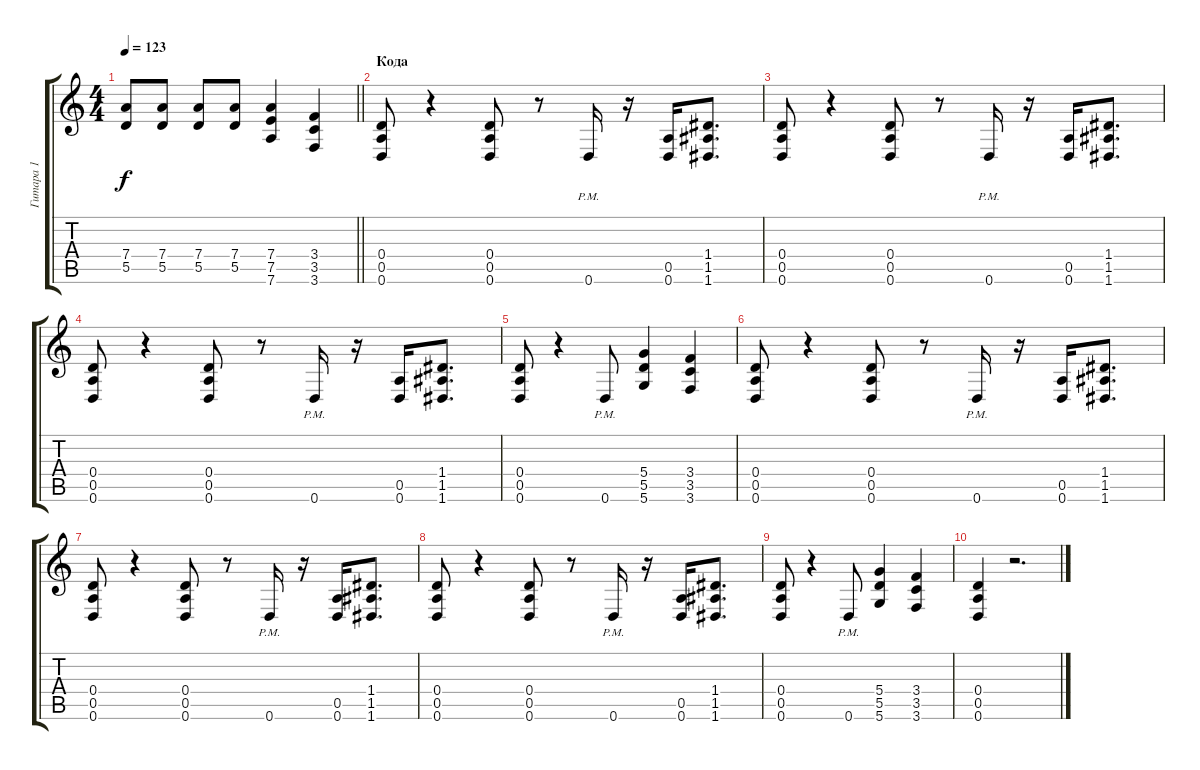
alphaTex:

\track ("Гитара 1" "Гитара 1") {instrument overdrivenguitar}
\staff {score tabs}
\tuning (E4 B3 G3 D3 A2 D2) {hide}
\ts (4 4)
\tempo 123
\clef g2
\barLineRight lightlight
\ks c
(7.4 5.5).8{dy f} (7.4 5.5).8 (7.4 5.5).8 (7.4 5.5).8 (7.4 7.5 7.6).4 (3.4 3.5 3.6).4 |
\section ("" "Кода")
(0.4 0.5 0.6).8 r.4 (0.4 0.5 0.6).8 r.8 0.6{pm}.16 r.16 (0.5 0.6).16 (1.4 1.5 1.6).8{d} |
(0.4 0.5 0.6).8 r.4 (0.4 0.5 0.6).8 r.8 0.6{pm}.16 r.16 (0.5 0.6).16 (1.4 1.5 1.6).8{d} |
(0.4 0.5 0.6).8 r.4 (0.4 0.5 0.6).8 r.8 0.6{pm}.16 r.16 (0.5 0.6).16 (1.4 1.5 1.6).8{d} |
(0.4 0.5 0.6).8 r.4 0.6{pm}.8 (5.4 5.5 5.6).4 (3.4 3.5 3.6).4 |
(0.4 0.5 0.6).8 r.4 (0.4 0.5 0.6).8 r.8 0.6{pm}.16 r.16 (0.5 0.6).16 (1.4 1.5 1.6).8{d} |
(0.4 0.5 0.6).8 r.4 (0.4 0.5 0.6).8 r.8 0.6{pm}.16 r.16 (0.5 0.6).16 (1.4 1.5 1.6).8{d} |
(0.4 0.5 0.6).8 r.4 (0.4 0.5 0.6).8 r.8 0.6{pm}.16 r.16 (0.5 0.6).16 (1.4 1.5 1.6).8{d} |
(0.4 0.5 0.6).8 r.4 0.6{pm}.8 (5.4 5.5 5.6).4 (3.4 3.5 3.6).4 |
(0.4 0.5 0.6).4 r.2{d}
